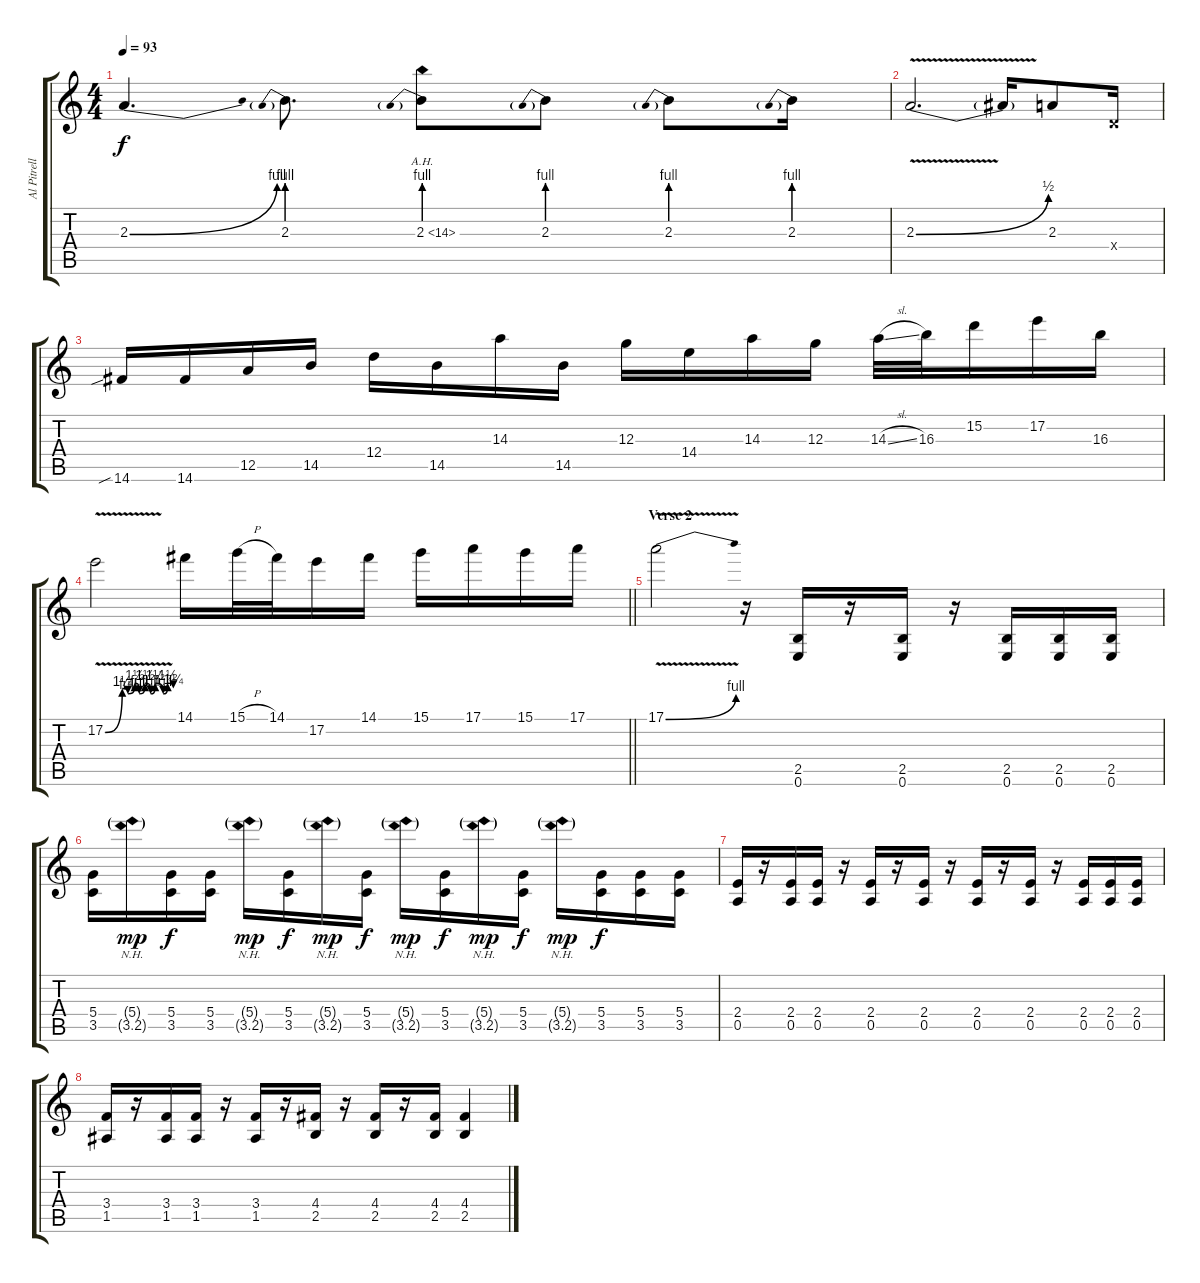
\track ("Al Pitrelli" "Al Pitrell") {instrument distortionguitar}
\staff {score tabs}
\tuning (E4 B3 G3 D3 A2 E2) {hide}
\ts (4 4)
\tempo 93
\clef g2
\ks c
2.3{be (bend 0 0 60 4)}.4{d dy f} 2.3{be (prebend 0 4 60 4)}.8{d} 2.3{be (prebend 0 4 60 4) ah 12}.8 2.3{be (prebend 0 4 60 4)}.8 2.3{be (prebend 0 4 60 4)}.8 2.3{be (prebend 0 4 60 4)}.16 |
2.3{be (bend 0 0 60 2) v}.2{d} 2.3{t}.16 2.3.8 0.4{x}.16 |
14.6{sib}.16 14.6.16 12.5.16 14.5.16 12.4.16 14.5.16 14.3.16 14.5.16 12.3.16 14.4.16 14.3.16 12.3.16 14.3{sl}.32 16.3.32 15.2.16 17.2.16 16.3.16 |
\barLineRight lightlight
17.2{be (custom 0 0 15 5 20 4 26 6 30 4 35 6 40 4 44 6 51 4 55 6 60 5) v}.2 14.1.16 15.1{h}.32 14.1.32 17.2.16 14.1.16 15.1.16 17.1.16 15.1.16 17.1.16 |
\section ("" "Verse 2")
17.1{be (bend 0 0 60 4) v}.2 r.16 (2.5 0.6).16 r.16 (2.5 0.6).16 r.16 (2.5 0.6).16 (2.5 0.6).16 (2.5 0.6).16 |
(5.4 3.5).16 (5.4{nh g} 3.5{nh g}).16{dy mp} (5.4 3.5).16{dy f} (5.4 3.5).16 (5.4{nh g} 3.5{nh g}).16{dy mp} (5.4 3.5).16{dy f} (5.4{nh g} 3.5{nh g}).16{dy mp} (5.4 3.5).16{dy f} (5.4{nh g} 3.5{nh g}).16{dy mp} (5.4 3.5).16{dy f} (5.4{nh g} 3.5{nh g}).16{dy mp} (5.4 3.5).16{dy f} (5.4{nh g} 3.5{nh g}).16{dy mp} (5.4 3.5).16{dy f} (5.4 3.5).16 (5.4 3.5).16 |
(2.4 0.5).16 r.16 (2.4 0.5).16 (2.4 0.5).16 r.16 (2.4 0.5).16 r.16 (2.4 0.5).16 r.16 (2.4 0.5).16 r.16 (2.4 0.5).16 r.16 (2.4 0.5).16 (2.4 0.5).16 (2.4 0.5).16 |
(3.4 1.5).16 r.16 (3.4 1.5).16 (3.4 1.5).16 r.16 (3.4 1.5).16 r.16 (4.4 2.5).16 r.16 (4.4 2.5).16 r.16 (4.4 2.5).16 (4.4 2.5).4
